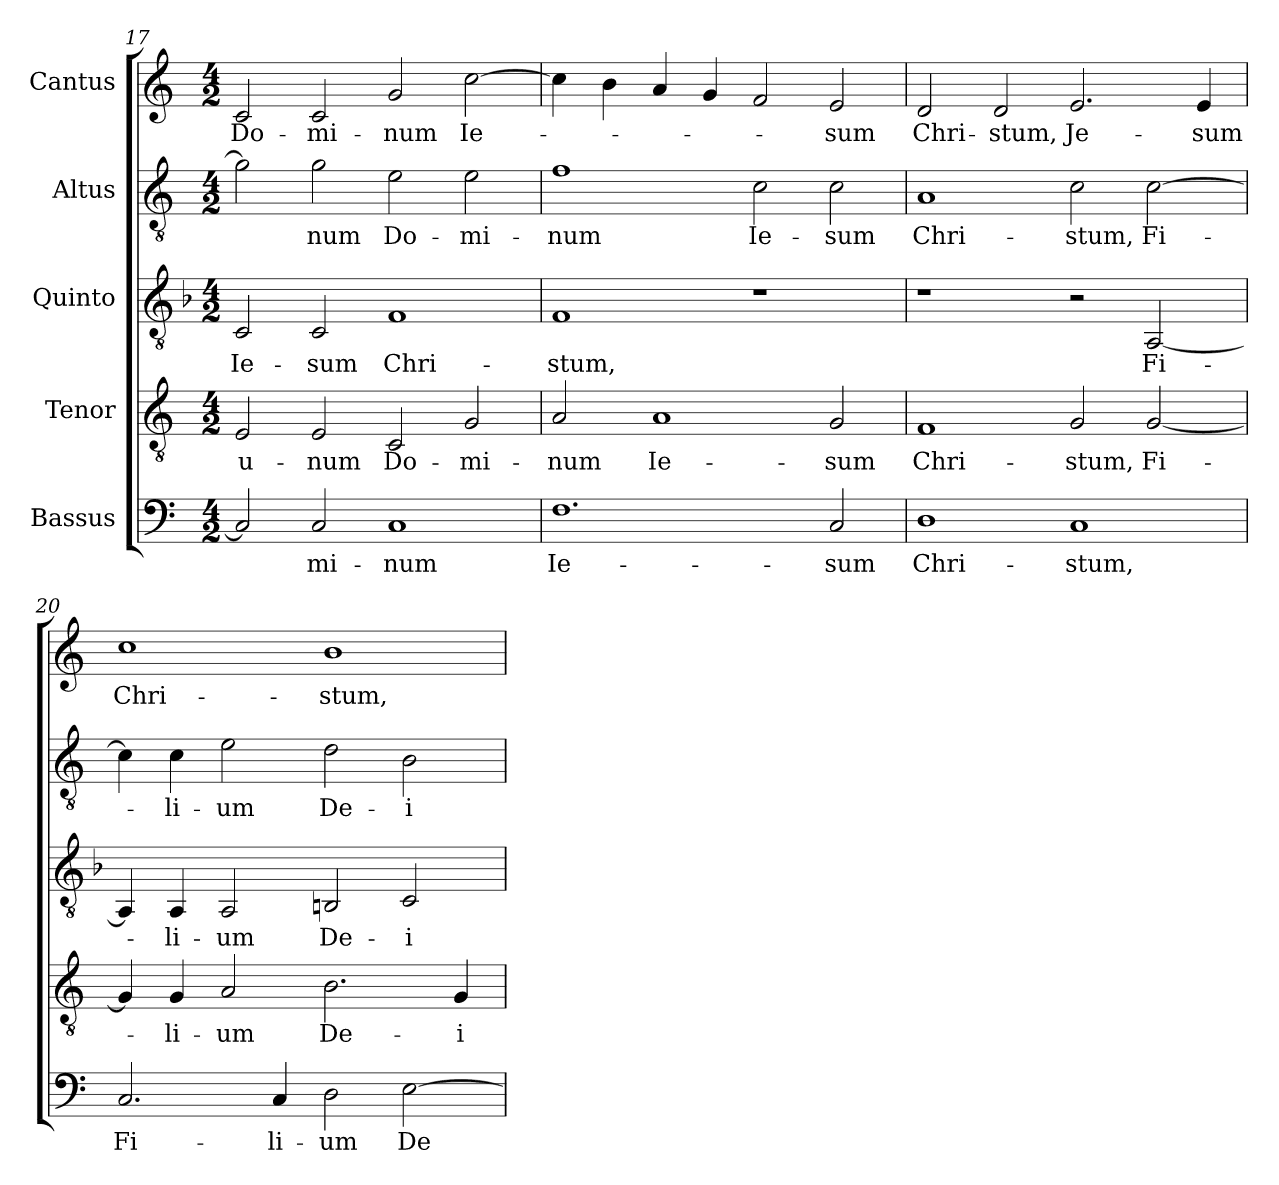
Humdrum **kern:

**kern	**text	**kern	**text	**kern	**text	**kern	**text	**kern	**text
*part5	*part5	*part4	*part4	*part3	*part3	*part2	*part2	*part1	*part1
*staff5	*staff5	*staff4	*staff4	*staff3	*staff3	*staff2	*staff2	*staff1	*staff1
*I"Bassus	*	*I"Tenor	*	*I"Quinto	*	*I"Altus	*	*I"Cantus	*
*clefF4	*	*clefGv2	*	*clefGv2	*	*clefGv2	*	*clefG2	*
*	*	*	*	*ITrd-4c-7	*	*	*	*	*
*k[]	*	*k[]	*	*k[]	*	*k[]	*	*k[]	*
*C:	*	*C:	*	*C:	*	*C:	*	*C:	*
*M4/2	*	*M4/2	*	*M4/2	*	*M4/2	*	*M4/2	*
=17	=17	=17	=17	=17	=17	=17	=17	=17	=17
!	!	!	!LO:LY:b:color=#000000	!	!	!	!	!	!
!	!	!	!	!	!LO:LY:b:color=#000000	!	!	!	!
!	!	!	!	!	!	!	!	!	!LO:LY:b:color=#000000
2Ci/]	.	2Ei/	u-	2Gi/	Ie-	2gi\]	.	2ci/	Do-
!	!LO:LY:b:color=#000000	!	!	!	!	!	!	!	!
!	!	!	!LO:LY:b:color=#000000	!	!	!	!	!	!
!	!	!	!	!	!LO:LY:b:color=#000000	!	!	!	!
!	!	!	!	!	!	!	!LO:LY:b:color=#000000	!	!
!	!	!	!	!	!	!	!	!	!LO:LY:b:color=#000000
2Ci/	-mi-	2Ei/	-num	2Gi/	-sum	2gi\	-num	2ci/	-mi-
!	!LO:LY:b:color=#000000	!	!	!	!	!	!	!	!
!	!	!	!LO:LY:b:color=#000000	!	!	!	!	!	!
!	!	!	!	!	!LO:LY:b:color=#000000	!	!	!	!
!	!	!	!	!	!	!	!LO:LY:b:color=#000000	!	!
!	!	!	!	!	!	!	!	!	!LO:LY:b:color=#000000
1Ci	-num	2Ci/	Do-	1ci	Chri-	2ei\	Do-	2gi/	-num
!	!	!	!LO:LY:b:color=#000000	!	!	!	!	!	!
!	!	!	!	!	!	!	!LO:LY:b:color=#000000	!	!
!	!	!	!	!	!	!	!	!	!LO:LY:b:color=#000000
.	.	2Gi/	-mi-	.	.	2ei\	-mi-	[>2cci\	Ie-
=18	=18	=18	=18	=18	=18	=18	=18	=18	=18
!	!LO:LY:b:color=#000000	!	!	!	!	!	!	!	!
!	!	!	!LO:LY:b:color=#000000	!	!	!	!	!	!
!	!	!	!	!	!LO:LY:b:color=#000000	!	!	!	!
!	!	!	!	!	!	!	!LO:LY:b:color=#000000	!	!
1.Fi	Ie-	2Ai/	-num	1ci	-stum,	1fi	-num	4cci\]	.
.	.	.	.	.	.	.	.	4bi\	.
!	!	!	!LO:LY:b:color=#000000	!	!	!	!	!	!
.	.	1Ai	Ie-	.	.	.	.	4ai/	.
.	.	.	.	.	.	.	.	4gi/	.
!	!	!	!	!	!	!	!LO:LY:b:color=#000000	!	!
.	.	.	.	1r	.	2ci\	Ie-	2fi/	.
!	!LO:LY:b:color=#000000	!	!	!	!	!	!	!	!
!	!	!	!LO:LY:b:color=#000000	!	!	!	!	!	!
!	!	!	!	!	!	!	!LO:LY:b:color=#000000	!	!
!	!	!	!	!	!	!	!	!	!LO:LY:b:color=#000000
2Ci/	-sum	2Gi/	-sum	.	.	2ci\	-sum	2ei/	-sum
=19	=19	=19	=19	=19	=19	=19	=19	=19	=19
!	!LO:LY:b:color=#000000	!	!	!	!	!	!	!	!
!	!	!	!LO:LY:b:color=#000000	!	!	!	!	!	!
!	!	!	!	!	!	!	!LO:LY:b:color=#000000	!	!
!	!	!	!	!	!	!	!	!	!LO:LY:b:color=#000000
1Di	Chri-	1Fi	Chri-	1r	.	1Ai	Chri-	2di/	Chri-
!	!	!	!	!	!	!	!	!	!LO:LY:b:color=#000000
.	.	.	.	.	.	.	.	2di/	-stum,
!	!LO:LY:b:color=#000000	!	!	!	!	!	!	!	!
!	!	!	!LO:LY:b:color=#000000	!	!	!	!	!	!
!	!	!	!	!	!	!	!LO:LY:b:color=#000000	!	!
!	!	!	!	!	!	!	!	!	!LO:LY:b:color=#000000
1Ci	-stum,	2Gi/	-stum,	2r	.	2ci\	-stum,	2.ei/	Je-
!	!	!	!LO:LY:b:color=#000000	!	!	!	!	!	!
!	!	!	!	!	!LO:LY:b:color=#000000	!	!	!	!
!	!	!	!	!	!	!	!LO:LY:b:color=#000000	!	!
.	.	[<2Gi/	Fi-	[<2Ei/	Fi-	[>2ci\	Fi-	.	.
!	!	!	!	!	!	!	!	!	!LO:LY:b:color=#000000
.	.	.	.	.	.	.	.	4ei/	-sum
=20	=20	=20	=20	=20	=20	=20	=20	=20	=20
!	!LO:LY:b:color=#000000	!	!	!	!	!	!	!	!
!	!	!	!	!	!	!	!	!	!LO:LY:b:color=#000000
2.Ci/	Fi-	4Gi/]	.	4Ei/]	.	4ci\]	.	1cci	Chri-
!	!	!	!LO:LY:b:color=#000000	!	!	!	!	!	!
!	!	!	!	!	!LO:LY:b:color=#000000	!	!	!	!
!	!	!	!	!	!	!	!LO:LY:b:color=#000000	!	!
.	.	4Gi/	-li-	4Ei/	-li-	4ci\	-li-	.	.
!	!	!	!LO:LY:b:color=#000000	!	!	!	!	!	!
!	!	!	!	!	!LO:LY:b:color=#000000	!	!	!	!
!	!	!	!	!	!	!	!LO:LY:b:color=#000000	!	!
.	.	2Ai/	-um	2Ei/	-um	2ei\	-um	.	.
!	!LO:LY:b:color=#000000	!	!	!	!	!	!	!	!
4Ci/	-li-	.	.	.	.	.	.	.	.
!	!LO:LY:b:color=#000000	!	!	!	!	!	!	!	!
!	!	!	!LO:LY:b:color=#000000	!	!	!	!	!	!
!	!	!	!	!	!LO:LY:b:color=#000000	!	!	!	!
!	!	!	!	!	!	!	!LO:LY:b:color=#000000	!	!
!	!	!	!	!	!	!	!	!	!LO:LY:b:color=#000000
2Di\	-um	2.Bi\	De-	2F#Xi/	De-	2di\	De-	1bi	-stum,
!	!LO:LY:b:color=#000000	!	!	!	!	!	!	!	!
!	!	!	!	!	!LO:LY:b:color=#000000	!	!	!	!
!	!	!	!	!	!	!	!LO:LY:b:color=#000000	!	!
[>2Ei\	De-	.	.	2Gi/	-i	2Bi\	-i	.	.
!	!	!	!LO:LY:b:color=#000000	!	!	!	!	!	!
.	.	4Gi/	-i	.	.	.	.	.	.
=	=	=	=	=	=	=	=	=	=
*-	*-	*-	*-	*-	*-	*-	*-	*-	*-
